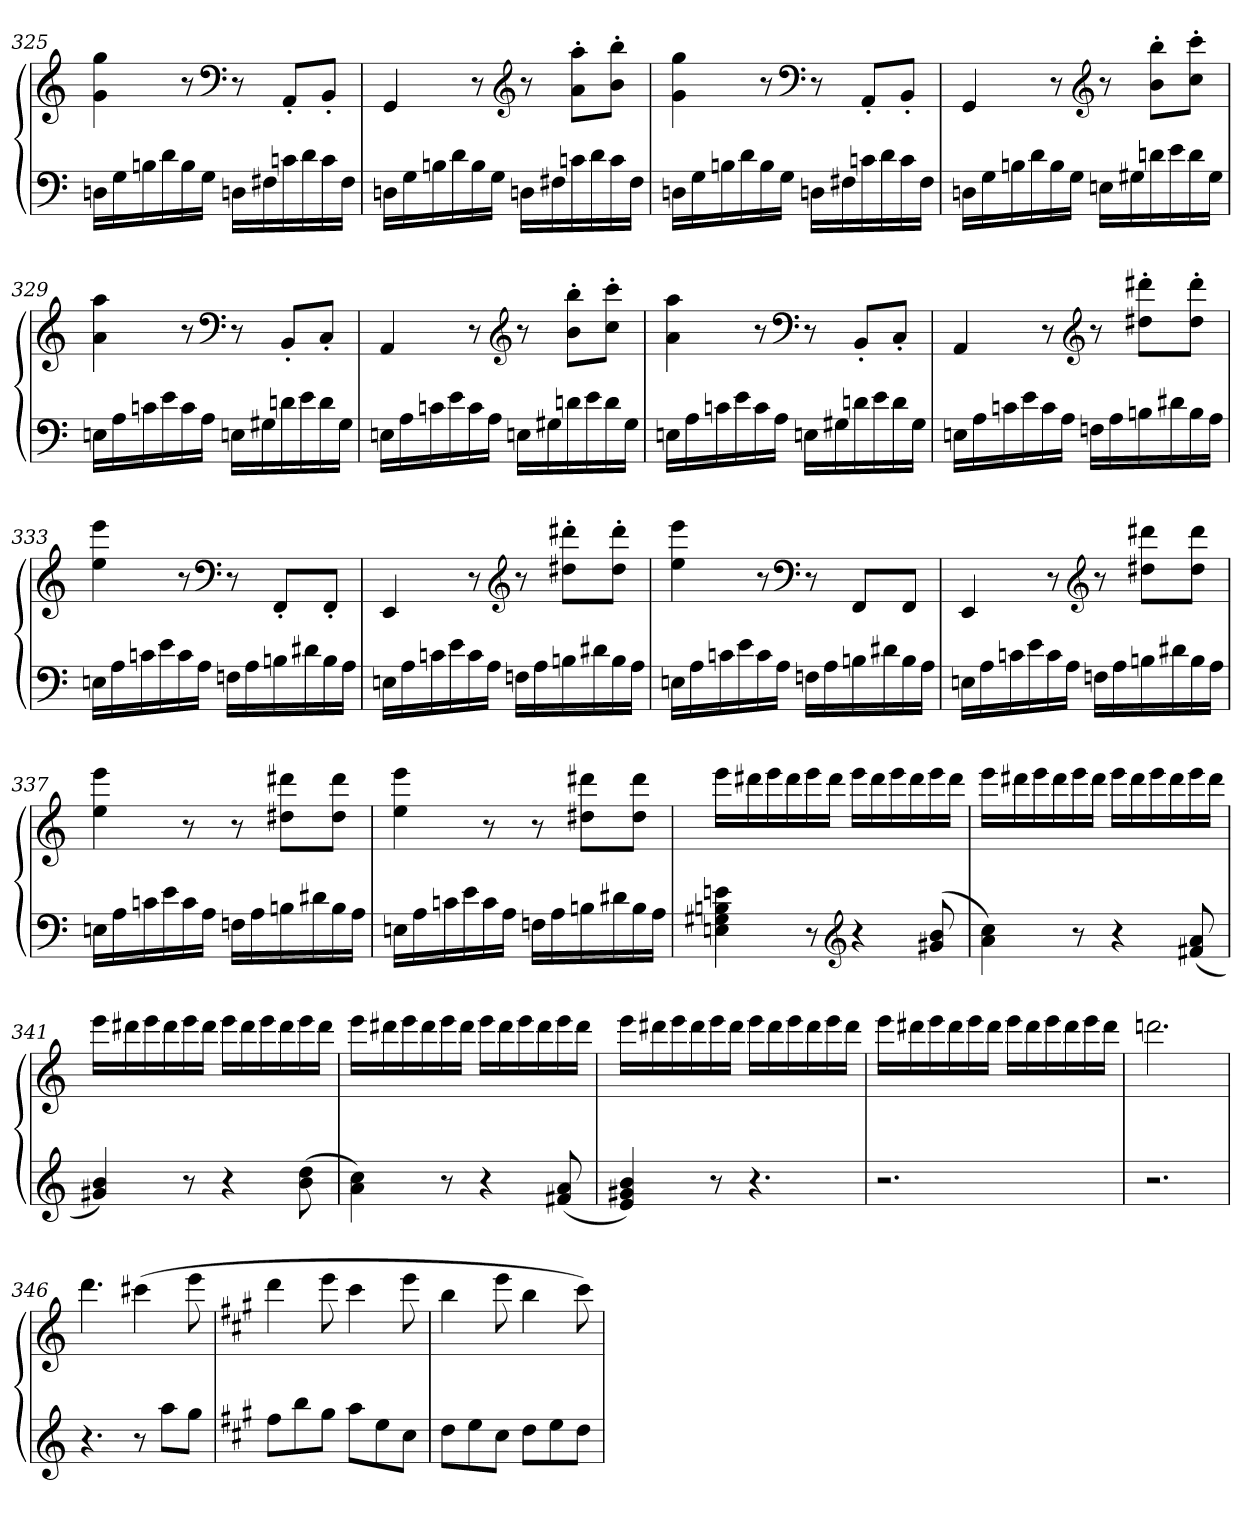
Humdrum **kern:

**kern	**kern
*part1	*part1
*staff2	*staff1
*clefF4	*clefG2
*k[]	*k[]
=325	=325
16DnLL	4g 4gg
16G	.
16Bn	.
16d	.
16B	8r
16GJJ	.
*	*clefF4
16DnLL	8r
16F#X	.
16cn	8AA'L
16d	.
16c	8BB'J
16F#JJ	.
=326	=326
16DnLL	4GG
16G	.
16Bn	.
16d	.
16B	8r
16GJJ	.
*	*clefG2
16DnLL	8r
16F#X	.
16cn	8a' 8aa'L
16d	.
16c	8b' 8bb'J
16F#JJ	.
=327	=327
16DnLL	4g 4gg
16G	.
16Bn	.
16d	.
16B	8r
16GJJ	.
*	*clefF4
16DnLL	8r
16F#X	.
16cn	8AA'L
16d	.
16c	8BB'J
16F#JJ	.
=328	=328
16DnLL	4GG
16G	.
16Bn	.
16d	.
16B	8r
16GJJ	.
*	*clefG2
16EnLL	8r
16G#X	.
16dn	8b' 8bb'L
16e	.
16d	8cc' 8ccc'J
16G#JJ	.
=329	=329
16EnLL	4a 4aa
16A	.
16cn	.
16e	.
16c	8r
16AJJ	.
*	*clefF4
16EnLL	8r
16G#X	.
16dn	8BB'L
16e	.
16d	8C'J
16G#JJ	.
=330	=330
16EnLL	4AA
16A	.
16cn	.
16e	.
16c	8r
16AJJ	.
*	*clefG2
16EnLL	8r
16G#X	.
16dn	8b' 8bb'L
16e	.
16d	8cc' 8ccc'J
16G#JJ	.
=331	=331
16EnLL	4a 4aa
16A	.
16cn	.
16e	.
16c	8r
16AJJ	.
*	*clefF4
16EnLL	8r
16G#X	.
16dn	8BB'L
16e	.
16d	8C'J
16G#JJ	.
=332	=332
16EnLL	4AA
16A	.
16cn	.
16e	.
16c	8r
16AJJ	.
*	*clefG2
16FnLL	8r
16A	.
16Bn	8dd#X' 8ddd#X'L
16d#X	.
16B	8dd#' 8ddd#'J
16AJJ	.
=333	=333
16EnLL	4ee 4eee
16A	.
16cn	.
16e	.
16c	8r
16AJJ	.
*	*clefF4
16FnLL	8r
16A	.
16Bn	8FF'L
16d#X	.
16B	8FF'J
16AJJ	.
=334	=334
16EnLL	4EE
16A	.
16cn	.
16e	.
16c	8r
16AJJ	.
*	*clefG2
16FnLL	8r
16A	.
16Bn	8dd#X' 8ddd#X'L
16d#X	.
16B	8dd#' 8ddd#'J
16AJJ	.
=335	=335
16EnLL	4ee 4eee
16A	.
16cn	.
16e	.
16c	8r
16AJJ	.
*	*clefF4
16FnLL	8r
16A	.
16Bn	8FFL
16d#X	.
16B	8FFJ
16AJJ	.
=336	=336
16EnLL	4EE
16A	.
16cn	.
16e	.
16c	8r
16AJJ	.
*	*clefG2
16FnLL	8r
16A	.
16Bn	8dd#X 8ddd#XL
16d#X	.
16B	8dd# 8ddd#J
16AJJ	.
=337	=337
16EnLL	4ee 4eee
16A	.
16cn	.
16e	.
16c	8r
16AJJ	.
16FnLL	8r
16A	.
16Bn	8dd#X 8ddd#XL
16d#X	.
16B	8dd# 8ddd#J
16AJJ	.
=338	=338
16EnLL	4ee 4eee
16A	.
16cn	.
16e	.
16c	8r
16AJJ	.
16FnLL	8r
16A	.
16Bn	8dd#X 8ddd#XL
16d#X	.
16B	8dd# 8ddd#J
16AJJ	.
=339	=339
4En 4G#X 4Bn 4en	16eeeLL
.	16ddd#X
.	16eee
.	16ddd#
8r	16eee
.	16ddd#JJ
*clefG2	*
4r	16eeeLL
.	16ddd#
.	16eee
.	16ddd#
(8g#X 8b	16eee
.	16ddd#JJ
=340	=340
4a 4cc)	16eeeLL
.	16ddd#X
.	16eee
.	16ddd#
8r	16eee
.	16ddd#JJ
4r	16eeeLL
.	16ddd#
.	16eee
.	16ddd#
(8f#X 8a	16eee
.	16ddd#JJ
=341	=341
4g#X 4b)	16eeeLL
.	16ddd#X
.	16eee
.	16ddd#
8r	16eee
.	16ddd#JJ
4r	16eeeLL
.	16ddd#
.	16eee
.	16ddd#
(8b 8dd	16eee
.	16ddd#JJ
=342	=342
4a 4cc)	16eeeLL
.	16ddd#X
.	16eee
.	16ddd#
8r	16eee
.	16ddd#JJ
4r	16eeeLL
.	16ddd#
.	16eee
.	16ddd#
(8f#X 8a	16eee
.	16ddd#JJ
=343	=343
4e 4g#X 4b)	16eeeLL
.	16ddd#X
.	16eee
.	16ddd#
8r	16eee
.	16ddd#JJ
4.r	16eeeLL
.	16ddd#
.	16eee
.	16ddd#
.	16eee
.	16ddd#JJ
=344	=344
2.r	16eeeLL
.	16ddd#X
.	16eee
.	16ddd#
.	16eee
.	16ddd#JJ
.	16eeeLL
.	16ddd#
.	16eee
.	16ddd#
.	16eee
.	16ddd#JJ
=345	=345
2.r	2.dddn
=346	=346
4.r	4.ddd
8r	(4ccc#X
8aaL	.
8ggJ	8eee
=347	=347
*k[f#c#g#]	*k[f#c#g#]
8ff#L	4ddd
8bb	.
8gg#J	8eee
8aaL	4ccc#
8ee	.
8cc#J	8eee
=348	=348
8ddL	4bb
8ee	.
8cc#J	8eee
8ddL	4bb
8ee	.
8ddJ	8ccc#)
=	=
*-	*-
